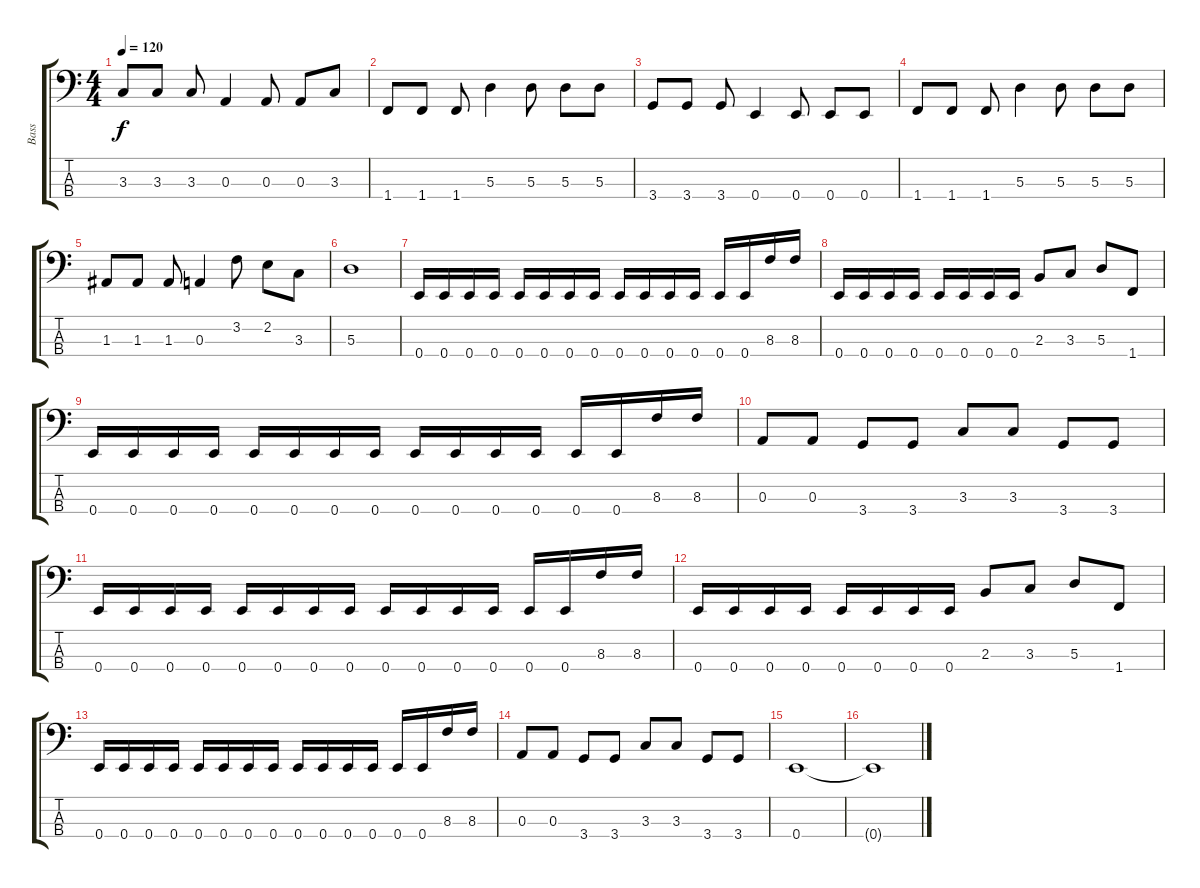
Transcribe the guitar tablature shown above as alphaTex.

\track ("Bass" "Bass") {instrument electricbassfinger}
\staff {score tabs}
\tuning (G2 D2 A1 E1) {hide}
\ts (4 4)
\tempo 120
\clef f4
\ks c
3.3.8{dy f} 3.3.8 3.3.8 0.3.4 0.3.8 0.3.8 3.3.8 |
1.4.8 1.4.8 1.4.8 5.3.4 5.3.8 5.3.8 5.3.8 |
3.4.8 3.4.8 3.4.8 0.4.4 0.4.8 0.4.8 0.4.8 |
1.4.8 1.4.8 1.4.8 5.3.4 5.3.8 5.3.8 5.3.8 |
1.3.8 1.3.8 1.3.8 0.3.4 3.2.8 2.2.8 3.3.8 |
5.3.1 |
0.4.16 0.4.16 0.4.16 0.4.16 0.4.16 0.4.16 0.4.16 0.4.16 0.4.16 0.4.16 0.4.16 0.4.16 0.4.16 0.4.16 8.3.16 8.3.16 |
0.4.16 0.4.16 0.4.16 0.4.16 0.4.16 0.4.16 0.4.16 0.4.16 2.3.8 3.3.8 5.3.8 1.4.8 |
0.4.16 0.4.16 0.4.16 0.4.16 0.4.16 0.4.16 0.4.16 0.4.16 0.4.16 0.4.16 0.4.16 0.4.16 0.4.16 0.4.16 8.3.16 8.3.16 |
0.3.8 0.3.8 3.4.8 3.4.8 3.3.8 3.3.8 3.4.8 3.4.8 |
0.4.16 0.4.16 0.4.16 0.4.16 0.4.16 0.4.16 0.4.16 0.4.16 0.4.16 0.4.16 0.4.16 0.4.16 0.4.16 0.4.16 8.3.16 8.3.16 |
0.4.16 0.4.16 0.4.16 0.4.16 0.4.16 0.4.16 0.4.16 0.4.16 2.3.8 3.3.8 5.3.8 1.4.8 |
0.4.16 0.4.16 0.4.16 0.4.16 0.4.16 0.4.16 0.4.16 0.4.16 0.4.16 0.4.16 0.4.16 0.4.16 0.4.16 0.4.16 8.3.16 8.3.16 |
0.3.8 0.3.8 3.4.8 3.4.8 3.3.8 3.3.8 3.4.8 3.4.8 |
0.4.1 |
0.4{t}.1
